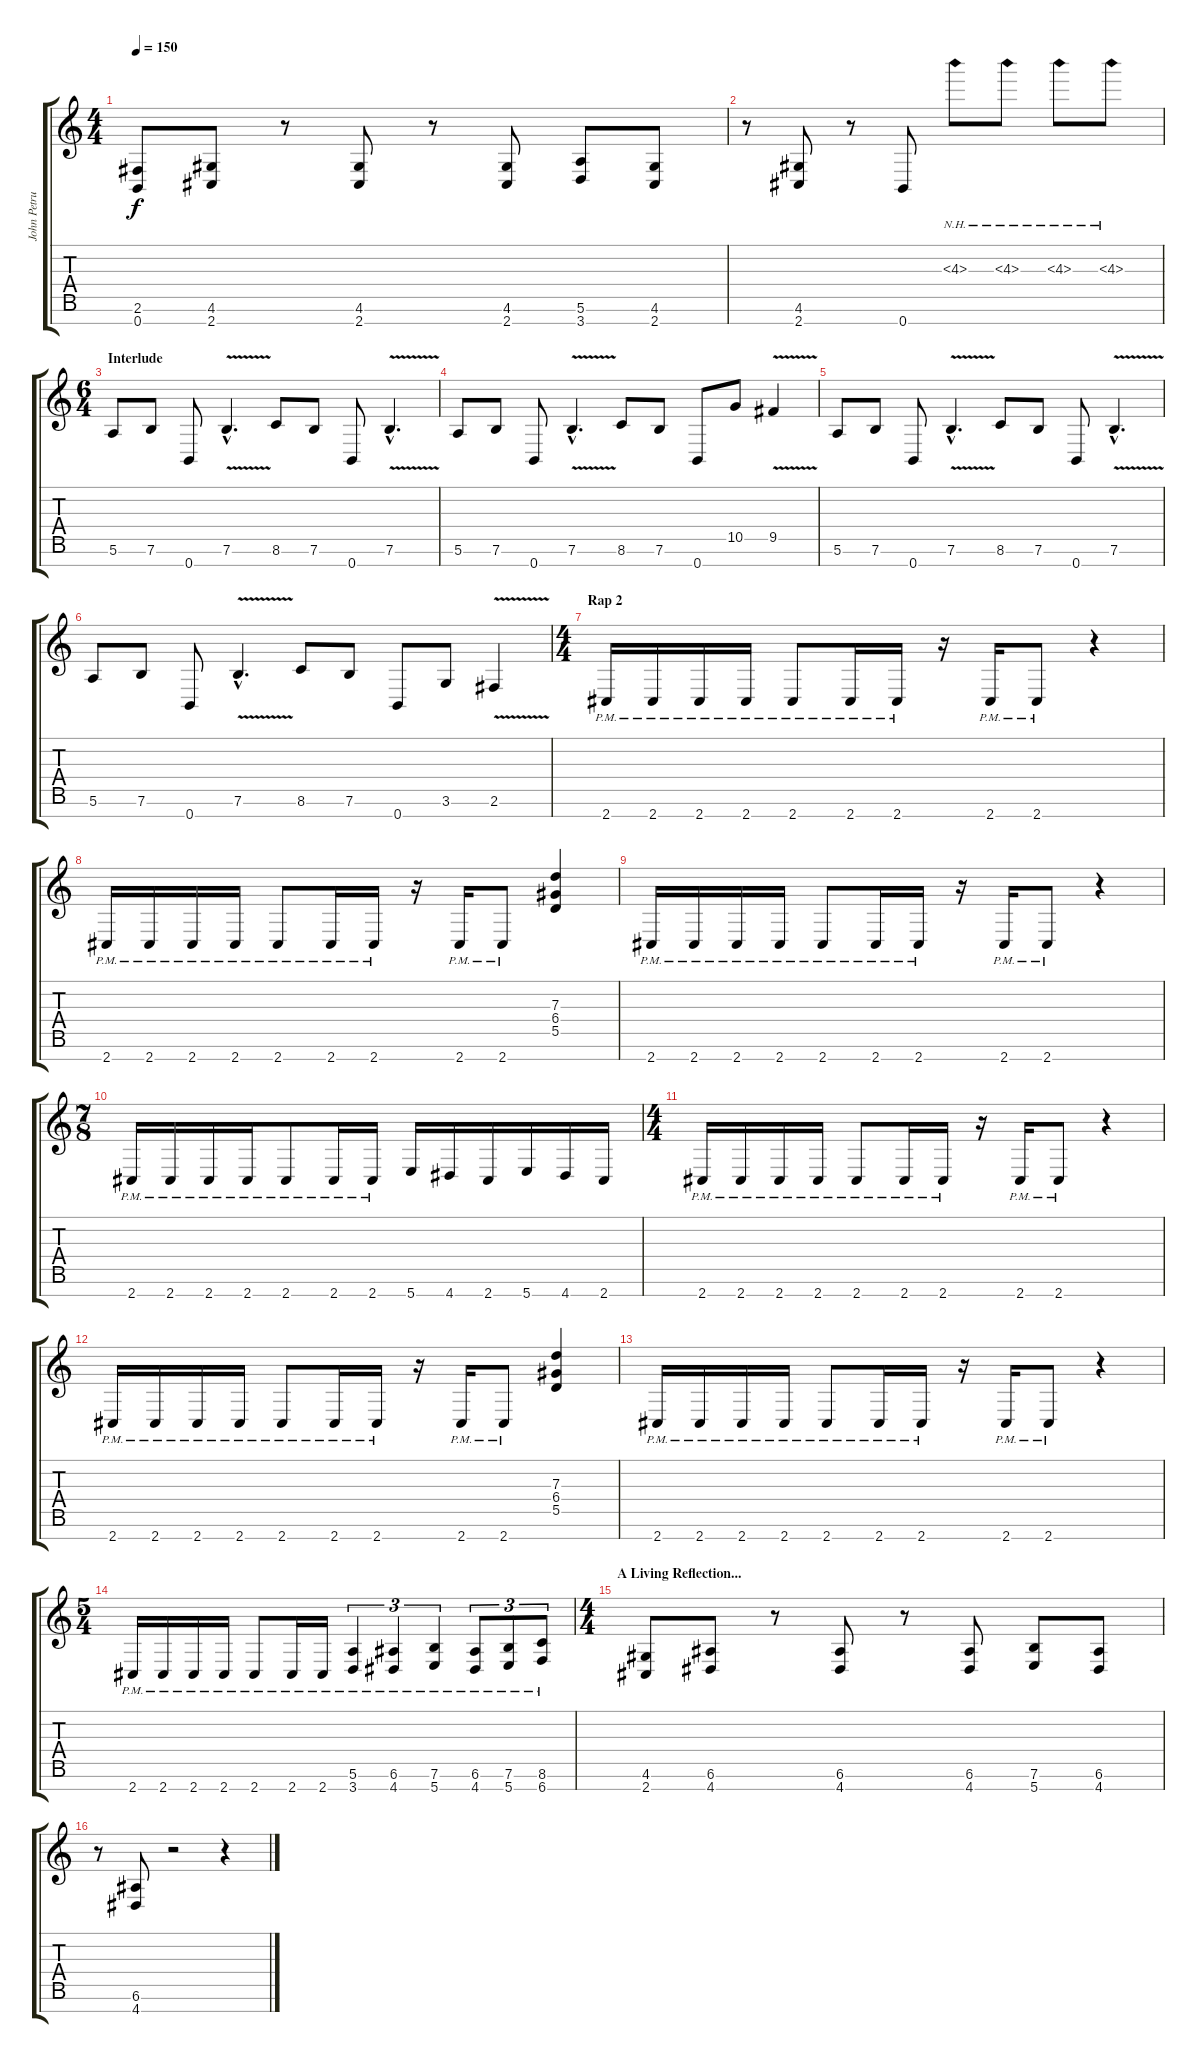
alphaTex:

\track ("John Petrucci" "John Petru") {instrument distortionguitar}
\staff {score tabs}
\tuning (E4 B3 G3 D3 A2 E2 B1) {hide}
\ts (4 4)
\tempo 150
\clef g2
\ks c
(2.6 0.7).8{dy f} (4.6 2.7).8 r.8 (4.6 2.7).8 r.8 (4.6 2.7).8 (5.6 3.7).8 (4.6 2.7).8 |
r.8 (4.6 2.7).8 r.8 0.7.8 4.3{nh}.8 4.3{nh}.8 4.3{nh}.8 4.3{nh}.8 |
\ts (6 4)
\section ("" "Interlude")
5.6.8 7.6.8 0.7.8 7.6{v hac}.4{d} 8.6.8 7.6.8 0.7.8 7.6{v hac}.4{d} |
5.6.8 7.6.8 0.7.8 7.6{v hac}.4{d} 8.6.8 7.6.8 0.7.8 10.5.8 9.5{v}.4 |
5.6.8 7.6.8 0.7.8 7.6{v hac}.4{d} 8.6.8 7.6.8 0.7.8 7.6{v hac}.4{d} |
5.6.8 7.6.8 0.7.8 7.6{v hac}.4{d} 8.6.8 7.6.8 0.7.8 3.6.8 2.6{v}.4 |
\ts (4 4)
\section ("" "Rap 2")
2.7{pm}.16 2.7{pm}.16 2.7{pm}.16 2.7{pm}.16 2.7{pm}.8 2.7{pm}.16 2.7{pm}.16 r.16 2.7{pm}.16 2.7{pm}.8 r.4 |
2.7{pm}.16 2.7{pm}.16 2.7{pm}.16 2.7{pm}.16 2.7{pm}.8 2.7{pm}.16 2.7{pm}.16 r.16 2.7{pm}.16 2.7{pm}.8 (7.3 6.4 5.5).4 |
2.7{pm}.16 2.7{pm}.16 2.7{pm}.16 2.7{pm}.16 2.7{pm}.8 2.7{pm}.16 2.7{pm}.16 r.16 2.7{pm}.16 2.7{pm}.8 r.4 |
\ts (7 8)
2.7{pm}.16 2.7{pm}.16 2.7{pm}.16 2.7{pm}.16 2.7{pm}.8 2.7{pm}.16 2.7{pm}.16 5.7.16 4.7.16 2.7.16 5.7.16 4.7.16 2.7.16 |
\ts (4 4)
2.7{pm}.16 2.7{pm}.16 2.7{pm}.16 2.7{pm}.16 2.7{pm}.8 2.7{pm}.16 2.7{pm}.16 r.16 2.7{pm}.16 2.7{pm}.8 r.4 |
2.7{pm}.16 2.7{pm}.16 2.7{pm}.16 2.7{pm}.16 2.7{pm}.8 2.7{pm}.16 2.7{pm}.16 r.16 2.7{pm}.16 2.7{pm}.8 (7.3 6.4 5.5).4 |
2.7{pm}.16 2.7{pm}.16 2.7{pm}.16 2.7{pm}.16 2.7{pm}.8 2.7{pm}.16 2.7{pm}.16 r.16 2.7{pm}.16 2.7{pm}.8 r.4 |
\ts (5 4)
2.7{pm}.16 2.7{pm}.16 2.7{pm}.16 2.7{pm}.16 2.7{pm}.8 2.7{pm}.16 2.7{pm}.16 (5.6{pm} 3.7{pm}).4{tu (3 2)} (6.6{pm} 4.7{pm}).4{tu (3 2)} (7.6{pm} 5.7{pm}).4{tu (3 2)} (6.6{pm} 4.7{pm}).8{tu (3 2)} (7.6{pm} 5.7{pm}).8{tu (3 2)} (8.6{pm} 6.7{pm}).8{tu (3 2)} |
\ts (4 4)
\section ("" "A Living Reflection...")
(4.6 2.7).8 (6.6 4.7).8 r.8 (6.6 4.7).8 r.8 (6.6 4.7).8 (7.6 5.7).8 (6.6 4.7).8 |
r.8 (6.6 4.7).8 r.2 r.4
